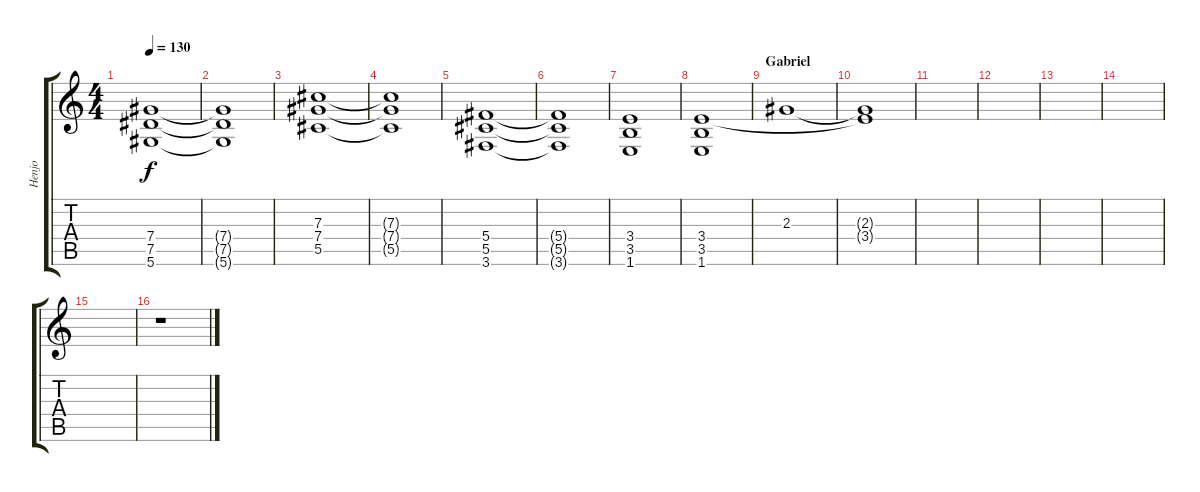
\track ("Henjo" "Henjo") {instrument distortionguitar}
\staff {score tabs}
\tuning (Eb4 Bb3 Gb3 Db3 Ab2 Eb2) {hide}
\ts (4 4)
\tempo 130
\clef g2
\ks c
(7.4 7.5 5.6).1{dy f} |
(7.4{t} 7.5{t} 5.6{t}).1 |
(7.3 7.4 5.5).1 |
(7.3{t} 7.4{t} 5.5{t}).1 |
(5.4 5.5 3.6).1 |
(5.4{t} 5.5{t} 3.6{t}).1 |
(3.4 3.5 1.6).1 |
(3.4 3.5 1.6).1 |
\section ("" "Gabriel")
2.3.1{volume 9} |
(2.3{t} 3.4{t}).1 |
|
|
|
|
|
r.1
